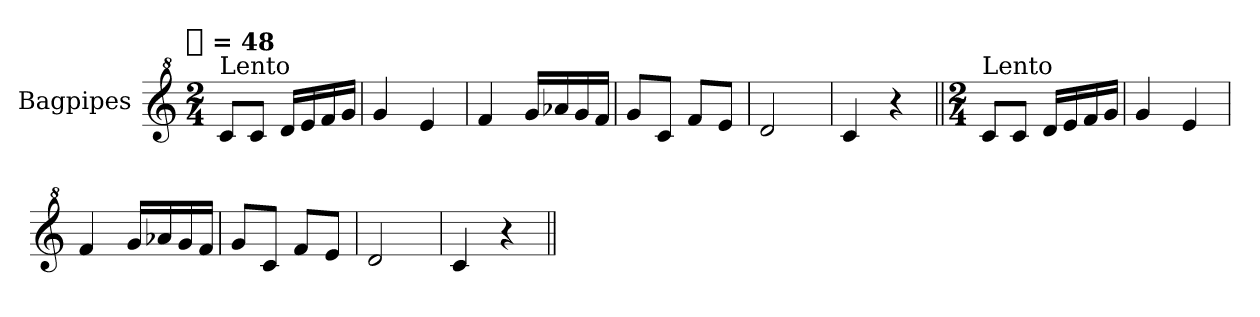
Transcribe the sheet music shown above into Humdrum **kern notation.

**kern
*part1
*staff1
*I"Bagpipes
*I'Bag
*clefG^2
*k[]
!!LO:TX:omd:t=[quarter] = 48
*M2/4
*MM48
=1
!LO:TX:a:t=Lento
8ccL
8ccJ
16ddLL
16ee
16ff
16ggJJ
=
4gg
4ee
=
4ff
16ggLL
16aa-X
16gg
16ffJJ
=
8ggL
8ccJ
8ffL
8eeJ
=
2dd
=
4cc
4r
=||
*M2/4
*MM48
!LO:TX:a:t=Lento
8ccL
8ccJ
16ddLL
16ee
16ff
16ggJJ
=
4gg
4ee
=
4ff
16ggLL
16aa-X
16gg
16ffJJ
=
8ggL
8ccJ
8ffL
8eeJ
=
2dd
=
4cc
4r
=||
*-
